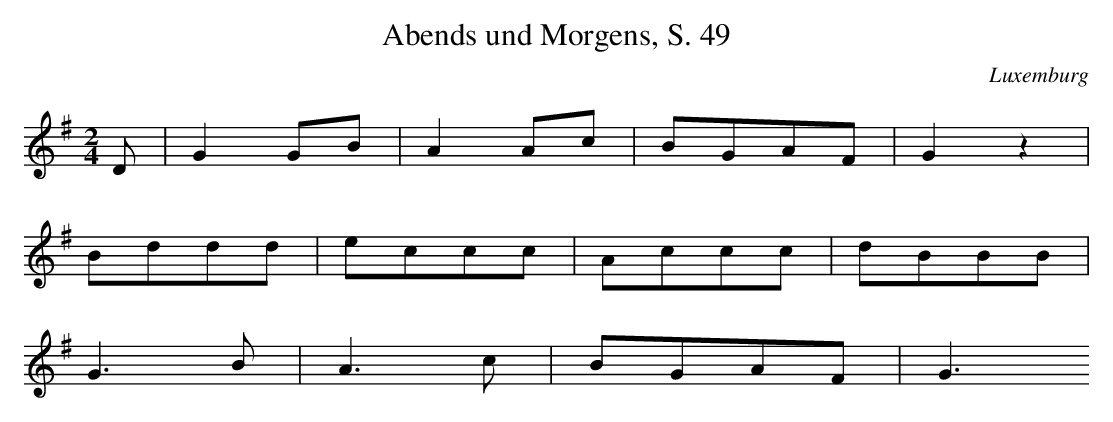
X:1
T: Abends und Morgens, S. 49
O: Luxemburg
M: 2/4
L: 1/8
K: G
D | G2GB | A2Ac | BGAF | G2z2 |
Bddd | eccc | Accc | dBBB |
G3B | A3c | BGAF | G3
